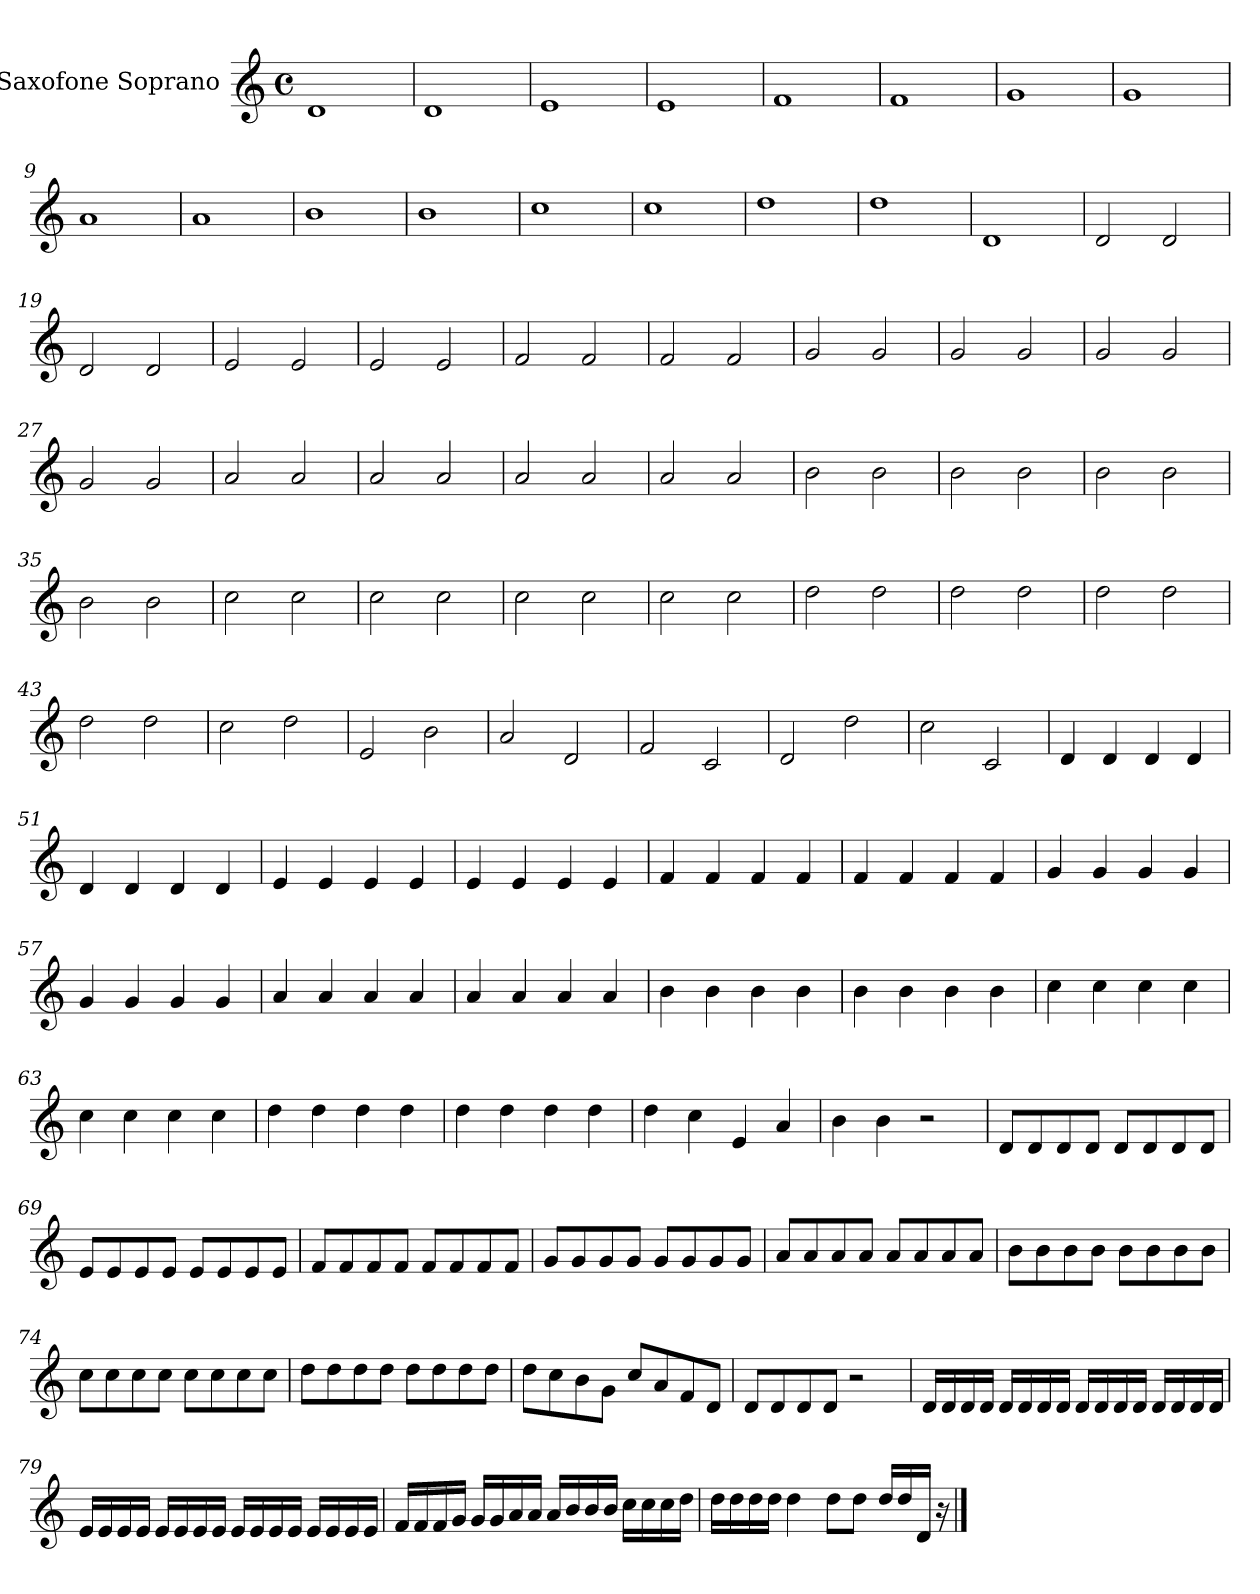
**kern
*part1
*staff1
*I"Saxofone Soprano
*I'Sax. Sop.
*clefG2
*ITrd1c2
*k[b-e-]
*M4/4
*met(c)
*MM108
=1
1c
=2
1c
=3
1d
=4
1d
=5
1e-
=6
1e-
=7
1f
=8
1f
=9
1g
=10
1g
=11
1a
=12
1a
=13
1b-
=14
1b-
=15
1cc
=16
1cc
=17
1c
!!LO:LB:g=z
=18
2c/
2c/
=19
2c/
2c/
=20
2d/
2d/
=21
2d/
2d/
=22
2e-/
2e-/
=23
2e-/
2e-/
=24
2f/
2f/
=25
2f/
2f/
=26
2f/
2f/
=27
2f/
2f/
=28
2g/
2g/
=29
2g/
2g/
=30
2g/
2g/
=31
2g/
2g/
=32
2a\
2a\
=33
2a\
2a\
!!LO:LB:g=z
=34
2a\
2a\
=35
2a\
2a\
=36
2b-\
2b-\
=37
2b-\
2b-\
=38
2b-\
2b-\
=39
2b-\
2b-\
=40
2cc\
2cc\
=41
2cc\
2cc\
=42
2cc\
2cc\
=43
2cc\
2cc\
=44
2b-\
2cc\
=45
2d/
2a\
=46
2g/
2c/
=47
2e-/
2B-/
=48
2c/
2cc\
=49
2b-\
2B-/
!!LO:LB:g=z
=50
4c/
4c/
4c/
4c/
=51
4c/
4c/
4c/
4c/
=52
4d/
4d/
4d/
4d/
=53
4d/
4d/
4d/
4d/
=54
4e-/
4e-/
4e-/
4e-/
=55
4e-/
4e-/
4e-/
4e-/
=56
4f/
4f/
4f/
4f/
=57
4f/
4f/
4f/
4f/
=58
4g/
4g/
4g/
4g/
=59
4g/
4g/
4g/
4g/
!!LO:LB:g=z
=60
4a\
4a\
4a\
4a\
=61
4a\
4a\
4a\
4a\
=62
4b-\
4b-\
4b-\
4b-\
=63
4b-\
4b-\
4b-\
4b-\
=64
4cc\
4cc\
4cc\
4cc\
=65
4cc\
4cc\
4cc\
4cc\
=66
4cc\
4b-\
4d/
4g/
=67
4a\
4a\
2r
=68
8c/L
8c/
8c/
8c/J
8c/L
8c/
8c/
8c/J
!!LO:LB:g=z
=69
8d/L
8d/
8d/
8d/J
8d/L
8d/
8d/
8d/J
=70
8e-/L
8e-/
8e-/
8e-/J
8e-/L
8e-/
8e-/
8e-/J
=71
8f/L
8f/
8f/
8f/J
8f/L
8f/
8f/
8f/J
=72
8g/L
8g/
8g/
8g/J
8g/L
8g/
8g/
8g/J
=73
8a\L
8a\
8a\
8a\J
8a\L
8a\
8a\
8a\J
!!LO:LB:g=z
=74
8b-\L
8b-\
8b-\
8b-\J
8b-\L
8b-\
8b-\
8b-\J
=75
8cc\L
8cc\
8cc\
8cc\J
8cc\L
8cc\
8cc\
8cc\J
=76
8cc\L
8b-\
8a\
8f\J
8b-/L
8g/
8e-/
8c/J
=77
8c/L
8c/
8c/
8c/J
2r
=78
16c/LL
16c/
16c/
16c/JJ
16c/LL
16c/
16c/
16c/JJ
16c/LL
16c/
16c/
16c/JJ
16c/LL
16c/
16c/
16c/JJ
!!LO:LB:g=z
=79
16d/LL
16d/
16d/
16d/JJ
16d/LL
16d/
16d/
16d/JJ
16d/LL
16d/
16d/
16d/JJ
16d/LL
16d/
16d/
16d/JJ
=80
16e-/LL
16e-/
16e-/
16f/JJ
16f/LL
16f/
16g/
16g/JJ
16g/LL
16a/
16a/
16a/JJ
16b-\LL
16b-\
16b-\
16cc\JJ
=81
16cc\LL
16cc\
16cc\
16cc\JJ
4cc\
8cc\L
8cc\J
16cc/LL
16cc/
16c/JJ
16r
==
*-
